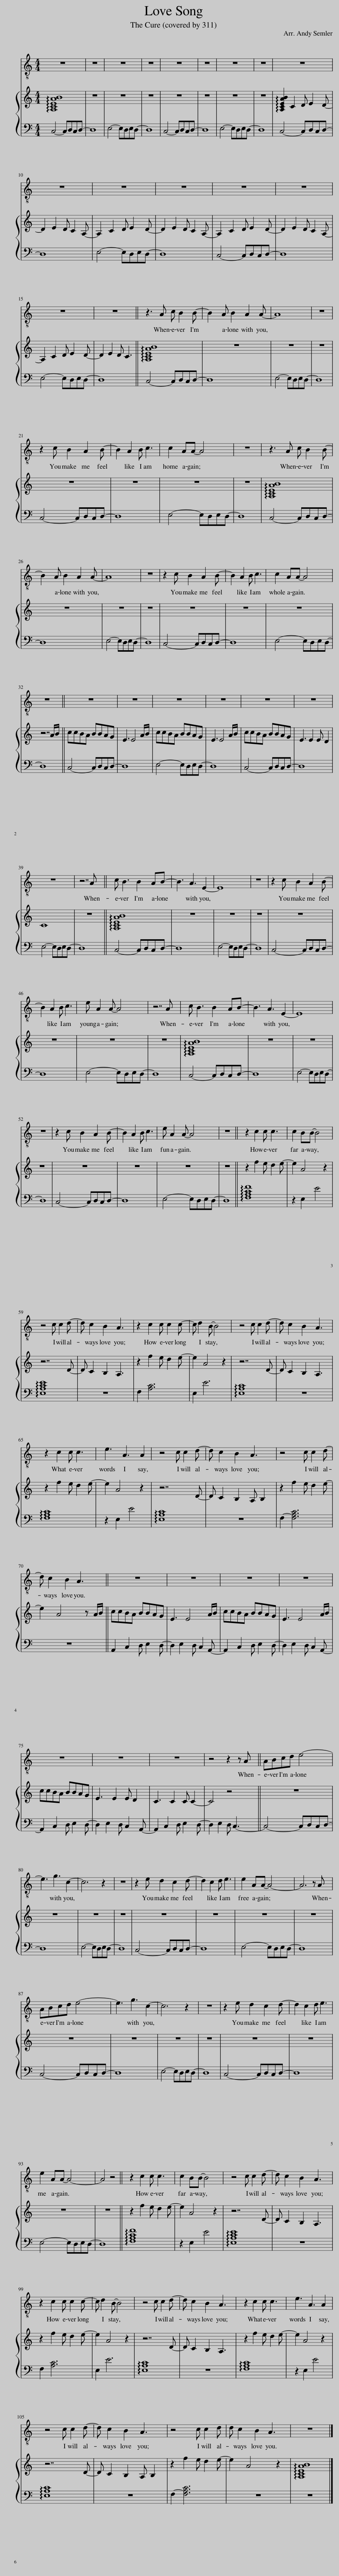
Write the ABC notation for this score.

X:1
%%score 1 { 2 | 3 }
L:1/8
M:4/4
I:linebreak $
K:C
V:1 treble-8
V:2 treble
V:3 bass
V:1
 z8 | z8 | z8 | z8 | z8 | %5
 z8 | z8 | z8 | z8 |$ z8 | %10
 z8 | z8 | z8 | z8 |$ z8 | %15
 z8 || z3 A c B2 B- | B2 A B2 A2 A- | A8 | z8 |$ %20
 z2 c B2 A2 B- | B2 A2 B c3 | c2 AA- A4 | z8 | z3 A c B2 B- |$ %25
 B2 A B2 A2 A- | A8 | z8 | z2 c B2 A2 B- | B2 A2 B c3 | %30
 c2 AA- A4 |$ z8 || z8 | z8 | z8 | %35
 z8 | z8 | z8 |$ z8 | z7 A || %40
 c B3 B2 AB- | B3 A3 E2- | E8 | z8 | z2 c B2 A2 B- |$ %45
 B2 A2 B c3 | e A2 A- A4 | z7 A | c B3 B2 AB- | B3 A3 E2- | %50
 E8 |$ z8 | z2 c B2 A2 B- | B2 A2 B c3 | e A2 A- A4 | %55
 z8 || z2 c2 c c3 | c2 BB- B4 |$ z4 c c2 d- | d c2 B2 A3 | %60
 z2 c2 c c2 c- | c d2 B- B4 | z4 c c2 d- | d c2 B2 A3 |$ z2 c2 c c3 | %65
 e3 A3 A2 | z4 c c2 d- | d c2 B2 A3 | z4 c c2 d- |$ d c2 B2 A3 || %70
 z8 | z8 | z8 | z8 |$ z8 | %75
 z8 | z8 | z4 z2 z A || ABcd e4- |$ e3 g3 c2- | %80
 c6 z2 | z8 | z2 e d2 c2 d- | d2 c2 d e3 | e2 AA- A4- | %85
 A6 z A |$ ABcd e4- | e3 g3 c2- | c6 z2 | z8 | %90
 z2 e d2 c2 d- | d2 c2 d e3 |$ e2 AA- A4- | A4 z4 || z2 c2 c c3 | %95
 c2 BB- B4 | z4 c c2 d- | d c2 B2 A3 |$ z2 c2 c c2 c- | c d2 B- B4 | %100
 z4 c c2 d- | d c2 B2 A3 | z2 c2 c c3 | e3 A3 A2 |$ z4 c c2 d- | %105
 d c2 B2 A3 | z4 c c2 d | d c2 B2 A3 | z8 |] %109
V:2
 !arpeggio![A,CEAB]8 | z8 | z8 | z8 | z8 | %5
 z8 | z8 | z8 | !arpeggio![A,CEAB]2 C2 D E2 D- |$ D2 E2 D C2 A,- | %10
 A,2 C2 D E2 D- | D2 E2 D C2 A,- | A,2 C2 D E2 D- | D2 E2 D C2 A,- |$ A,2 C2 D E2 D- | %15
 D2 E2 D C3 || !arpeggio![A,CEAB]8 | z8 | z8 | z8 |$ %20
 z8 | z8 | z8 | z8 | !arpeggio![A,CEAB]8 |$ %25
 z8 | z8 | z8 | z8 | z8 | %30
 z8 |$ z7 A/B/ || ccBA BBAG | E3 E4 A/B/ | ccBA BBAG | %35
 E3 E4 A/B/ | ccBA BBAG | E3 E2 E D2 |$ C8 | z8 || %40
 !arpeggio![A,CEAB]8 | z8 | z8 | z8 | z8 |$ %45
 z8 | z8 | z8 | !arpeggio![A,CEAB]8 | z8 | %50
 z8 |$ z8 | z8 | z8 | z8 | %55
 z8 || z2 f2 e d2 e- | e2 A4 z2 |$ z7 D- | D C2 B,2 A,3 | %60
 z2 f2 e d2 e- | e2 A4 z2 | z7 D- | D C2 B,2 A,3 |$ z2 f2 e d2 e- | %65
 e2 A4 z2 | z7 D- | D C2 B,2 A, B,2 | z2 f2 e d2 e- |$ e2 A4 z A/B/ || %70
 ccBA BBAG | E3 E4 A/B/ | ccBA BBAG | E3 E4 A/B/ |$ ccBA BBAG | %75
 E3 E2 E D2 | C3 C2 C C2- | C4 z4 || z8 |$ z8 | %80
 z8 | z8 | z8 | z8 | z8 | %85
 z8 |$ z8 | z8 | z8 | z8 | %90
 z8 | z8 |$ z8 | z8 || z2 f2 e d2 e- | %95
 e2 A4 z2 | z7 D- | D C2 B,2 A,3 |$ z2 f2 e d2 e- | e2 A4 z2 | %100
 z7 D- | D C2 B,2 A,3 | z2 f2 e d2 e- | e2 A4 z2 |$ z7 D- | %105
 D C2 B,2 A, B,2 | z2 f2 e d2 e- | e2 A4 z2 | !arpeggio![A,CEAB]8 |] %109
V:3
 C,4- C,D,C,D,- | D,8 | E,4- E,D,E,D,- | D,8 | C,4- C,D,C,D,- | %5
 D,8 | E,4- E,D,E,D,- | D,8 | C,4- C,D,C,D,- |$ D,8 | %10
 E,4- E,D,E,D,- | D,8 | C,4- C,D,C,D,- | D,8 |$ E,4- E,D,E,D,- | %15
 D,8 || C,4- C,D,C,D,- | D,8 | E,4- E,D,E,D,- | D,8 |$ %20
 C,4- C,D,C,D,- | D,8 | E,4- E,D,E,D,- | D,8 | C,4- C,D,C,D,- |$ %25
 D,8 | E,4- E,D,E,D,- | D,8 | C,4- C,D,C,D,- | D,8 | %30
 E,4- E,D,E,D,- |$ D,8 || C,4- C,D,C,D,- | D,8 | E,4- E,D,E,D,- | %35
 D,8 | C,4- C,D,C,D,- | D,8 |$ E,4- E,D,E,D,- | D,8 || %40
 C,4- C,D,C,D,- | D,8 | E,4- E,D,E,D,- | D,8 | C,4- C,D,C,D,- |$ %45
 D,8 | E,4- E,D,E,D,- | D,8 | C,4- C,D,C,D,- | D,8 | %50
 E,4- E,D,E,D,- |$ D,8 | C,4- C,D,C,D,- | D,8 | E,4- E,D,E,D,- | %55
 D,8 || !arpeggio![F,A,CF]8 | z2 E,2 E4 |$ !arpeggio![E,A,CE]8 | z8 | %60
 F,2 [A,C]6 | E,2 E6 | !arpeggio![E,A,C]8 | z8 |$ !arpeggio![F,A,C]8 | %65
 z2 E,2 E4 | !arpeggio![E,A,C]8 | z8 | F,2- [F,A,C]6 |$ z8 || %70
 A,,2 C,2 D, E,2 D,- | D,2 E,2 D, C,2 A,,- | A,,2 C,2 D, E,2 D,- | D,2 E,2 D, C,2 A,,- |$ A,,2 C,2 D, E,2 D,- | %75
 D,2 E,2 D, C,2 A,,- | A,,2 C,2 D, E,2 D,- | D,2 E,2 D, C,3- || C,4- C,D,C,D,- |$ D,8 | %80
 E,4- E,D,E,D,- | D,8 | C,4- C,D,C,D,- | D,8 | E,4- E,D,E,D,- | %85
 D,8 |$ C,4- C,D,C,D,- | D,8 | E,4- E,D,E,D,- | D,8 | %90
 C,4- C,D,C,D,- | D,8 |$ E,4- E,D,E,D,- | D,8 || !arpeggio![F,A,CF]8 | %95
 z2 E,2 E4 | !arpeggio![E,A,CE]8 | z8 |$ F,2 [A,C]6 | E,2 E6 | %100
 !arpeggio![E,A,C]8 | z8 | !arpeggio![F,A,C]8 | z2 E,2 E4 |$ !arpeggio![E,A,C]8 | %105
 z8 | F,2- [F,A,C]6 | z8 | z8 |] %109
